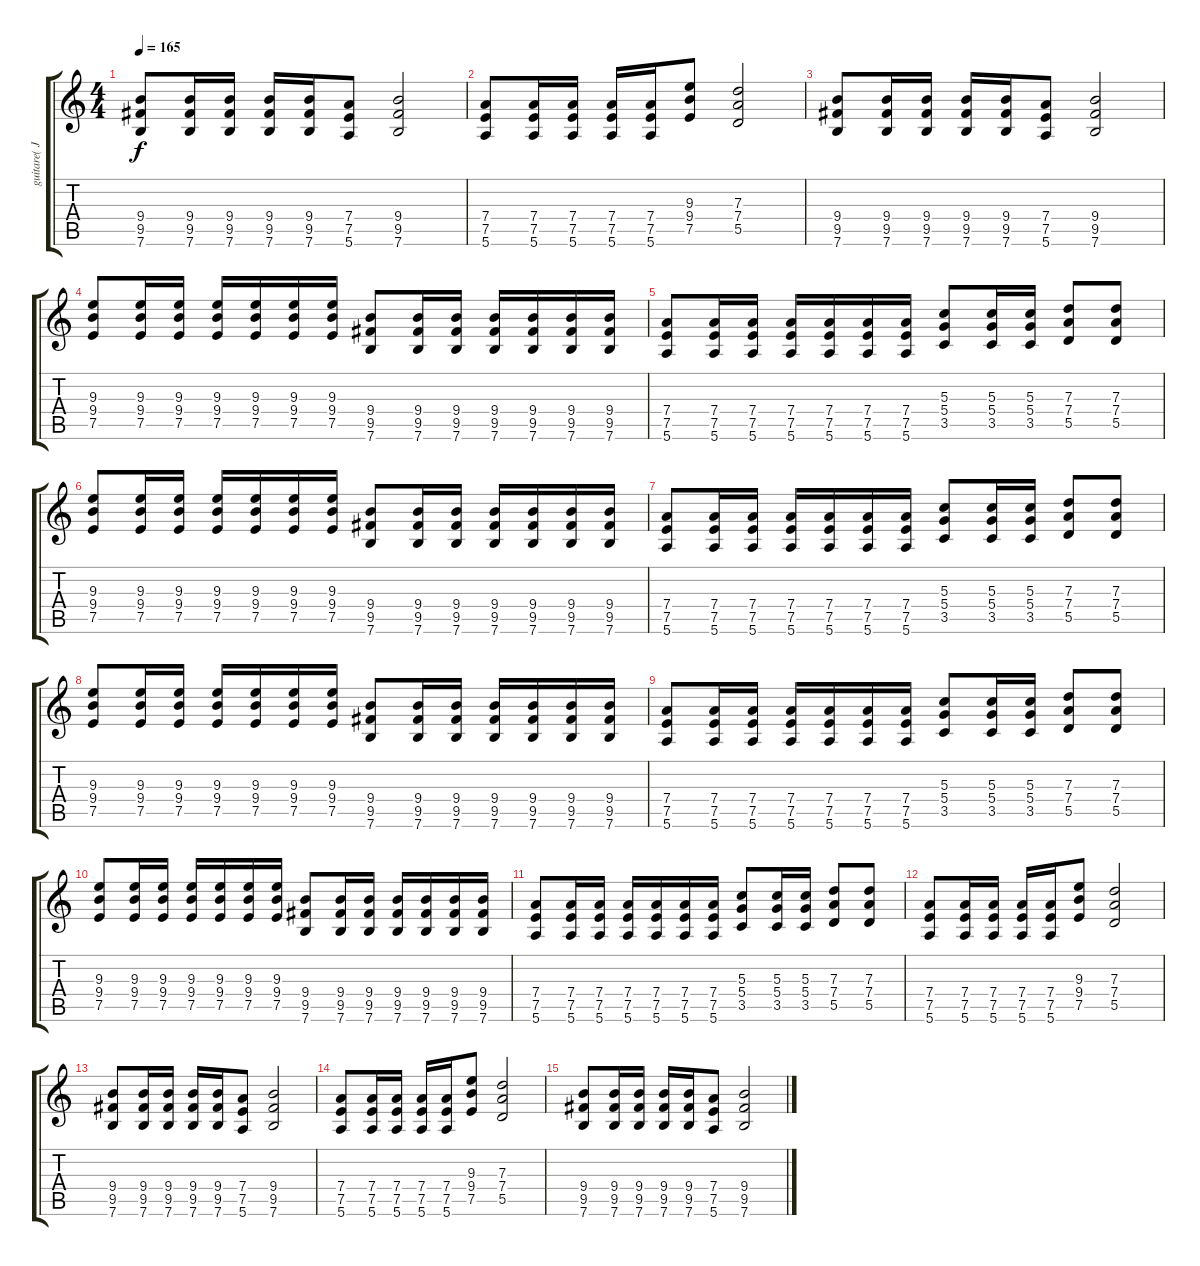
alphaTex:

\track ("guitare( Jake )" "guitare( J") {instrument distortionguitar}
\staff {score tabs}
\tuning (E4 B3 G3 D3 A2 E2) {hide}
\ts (4 4)
\tempo 165
\clef g2
\ks c
(9.4 9.5 7.6).8{dy f} (9.4 9.5 7.6).16 (9.4 9.5 7.6).16 (9.4 9.5 7.6).16 (9.4 9.5 7.6).16 (7.4 7.5 5.6).8 (9.4 9.5 7.6).2 |
(7.4 7.5 5.6).8 (7.4 7.5 5.6).16 (7.4 7.5 5.6).16 (7.4 7.5 5.6).16 (7.4 7.5 5.6).16 (9.3 9.4 7.5).8 (7.3 7.4 5.5).2 |
(9.4 9.5 7.6).8 (9.4 9.5 7.6).16 (9.4 9.5 7.6).16 (9.4 9.5 7.6).16 (9.4 9.5 7.6).16 (7.4 7.5 5.6).8 (9.4 9.5 7.6).2 |
(9.3 9.4 7.5).8 (9.3 9.4 7.5).16 (9.3 9.4 7.5).16 (9.3 9.4 7.5).16 (9.3 9.4 7.5).16 (9.3 9.4 7.5).16 (9.3 9.4 7.5).16 (9.4 9.5 7.6).8 (9.4 9.5 7.6).16 (9.4 9.5 7.6).16 (9.4 9.5 7.6).16 (9.4 9.5 7.6).16 (9.4 9.5 7.6).16 (9.4 9.5 7.6).16 |
(7.4 7.5 5.6).8 (7.4 7.5 5.6).16 (7.4 7.5 5.6).16 (7.4 7.5 5.6).16 (7.4 7.5 5.6).16 (7.4 7.5 5.6).16 (7.4 7.5 5.6).16 (5.3 5.4 3.5).8 (5.3 5.4 3.5).16 (5.3 5.4 3.5).16 (7.3 7.4 5.5).8 (7.3 7.4 5.5).8 |
(9.3 9.4 7.5).8 (9.3 9.4 7.5).16 (9.3 9.4 7.5).16 (9.3 9.4 7.5).16 (9.3 9.4 7.5).16 (9.3 9.4 7.5).16 (9.3 9.4 7.5).16 (9.4 9.5 7.6).8 (9.4 9.5 7.6).16 (9.4 9.5 7.6).16 (9.4 9.5 7.6).16 (9.4 9.5 7.6).16 (9.4 9.5 7.6).16 (9.4 9.5 7.6).16 |
(7.4 7.5 5.6).8 (7.4 7.5 5.6).16 (7.4 7.5 5.6).16 (7.4 7.5 5.6).16 (7.4 7.5 5.6).16 (7.4 7.5 5.6).16 (7.4 7.5 5.6).16 (5.3 5.4 3.5).8 (5.3 5.4 3.5).16 (5.3 5.4 3.5).16 (7.3 7.4 5.5).8 (7.3 7.4 5.5).8 |
(9.3 9.4 7.5).8 (9.3 9.4 7.5).16 (9.3 9.4 7.5).16 (9.3 9.4 7.5).16 (9.3 9.4 7.5).16 (9.3 9.4 7.5).16 (9.3 9.4 7.5).16 (9.4 9.5 7.6).8 (9.4 9.5 7.6).16 (9.4 9.5 7.6).16 (9.4 9.5 7.6).16 (9.4 9.5 7.6).16 (9.4 9.5 7.6).16 (9.4 9.5 7.6).16 |
(7.4 7.5 5.6).8 (7.4 7.5 5.6).16 (7.4 7.5 5.6).16 (7.4 7.5 5.6).16 (7.4 7.5 5.6).16 (7.4 7.5 5.6).16 (7.4 7.5 5.6).16 (5.3 5.4 3.5).8 (5.3 5.4 3.5).16 (5.3 5.4 3.5).16 (7.3 7.4 5.5).8 (7.3 7.4 5.5).8 |
(9.3 9.4 7.5).8 (9.3 9.4 7.5).16 (9.3 9.4 7.5).16 (9.3 9.4 7.5).16 (9.3 9.4 7.5).16 (9.3 9.4 7.5).16 (9.3 9.4 7.5).16 (9.4 9.5 7.6).8 (9.4 9.5 7.6).16 (9.4 9.5 7.6).16 (9.4 9.5 7.6).16 (9.4 9.5 7.6).16 (9.4 9.5 7.6).16 (9.4 9.5 7.6).16 |
(7.4 7.5 5.6).8 (7.4 7.5 5.6).16 (7.4 7.5 5.6).16 (7.4 7.5 5.6).16 (7.4 7.5 5.6).16 (7.4 7.5 5.6).16 (7.4 7.5 5.6).16 (5.3 5.4 3.5).8 (5.3 5.4 3.5).16 (5.3 5.4 3.5).16 (7.3 7.4 5.5).8 (7.3 7.4 5.5).8 |
(7.4 7.5 5.6).8 (7.4 7.5 5.6).16 (7.4 7.5 5.6).16 (7.4 7.5 5.6).16 (7.4 7.5 5.6).16 (9.3 9.4 7.5).8 (7.3 7.4 5.5).2 |
(9.4 9.5 7.6).8 (9.4 9.5 7.6).16 (9.4 9.5 7.6).16 (9.4 9.5 7.6).16 (9.4 9.5 7.6).16 (7.4 7.5 5.6).8 (9.4 9.5 7.6).2 |
(7.4 7.5 5.6).8 (7.4 7.5 5.6).16 (7.4 7.5 5.6).16 (7.4 7.5 5.6).16 (7.4 7.5 5.6).16 (9.3 9.4 7.5).8 (7.3 7.4 5.5).2 |
(9.4 9.5 7.6).8 (9.4 9.5 7.6).16 (9.4 9.5 7.6).16 (9.4 9.5 7.6).16 (9.4 9.5 7.6).16 (7.4 7.5 5.6).8 (9.4 9.5 7.6).2
